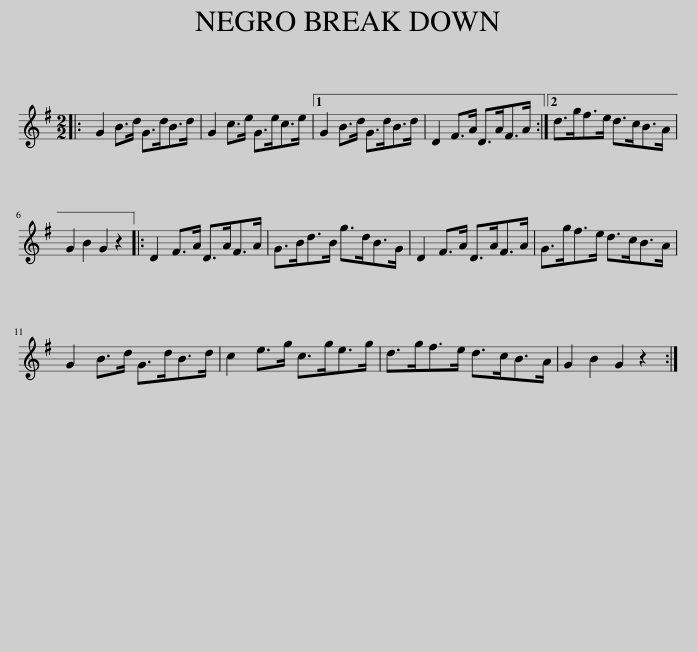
X:1
L:1/8
M:2/2
I:linebreak $
K:G
V:1 treble
V:1
|: G2 B>d G>dB>d | G2 c>e G>ec>e |1 G2 B>d G>dB>d | D2 F>A D>AF>A :|2 d>gf>e d>cB>A |$ %5
 G2 B2 G2 z2 |: D2 F>A D>AF>A | G>Bd>B g>dB>G | D2 F>A D>AF>A | G>gf>e d>cB>A |$ %10
 G2 B>d G>dB>d | c2 e>g c>ge>g | d>gf>e d>cB>A | G2 B2 G2 z2 :| %14
